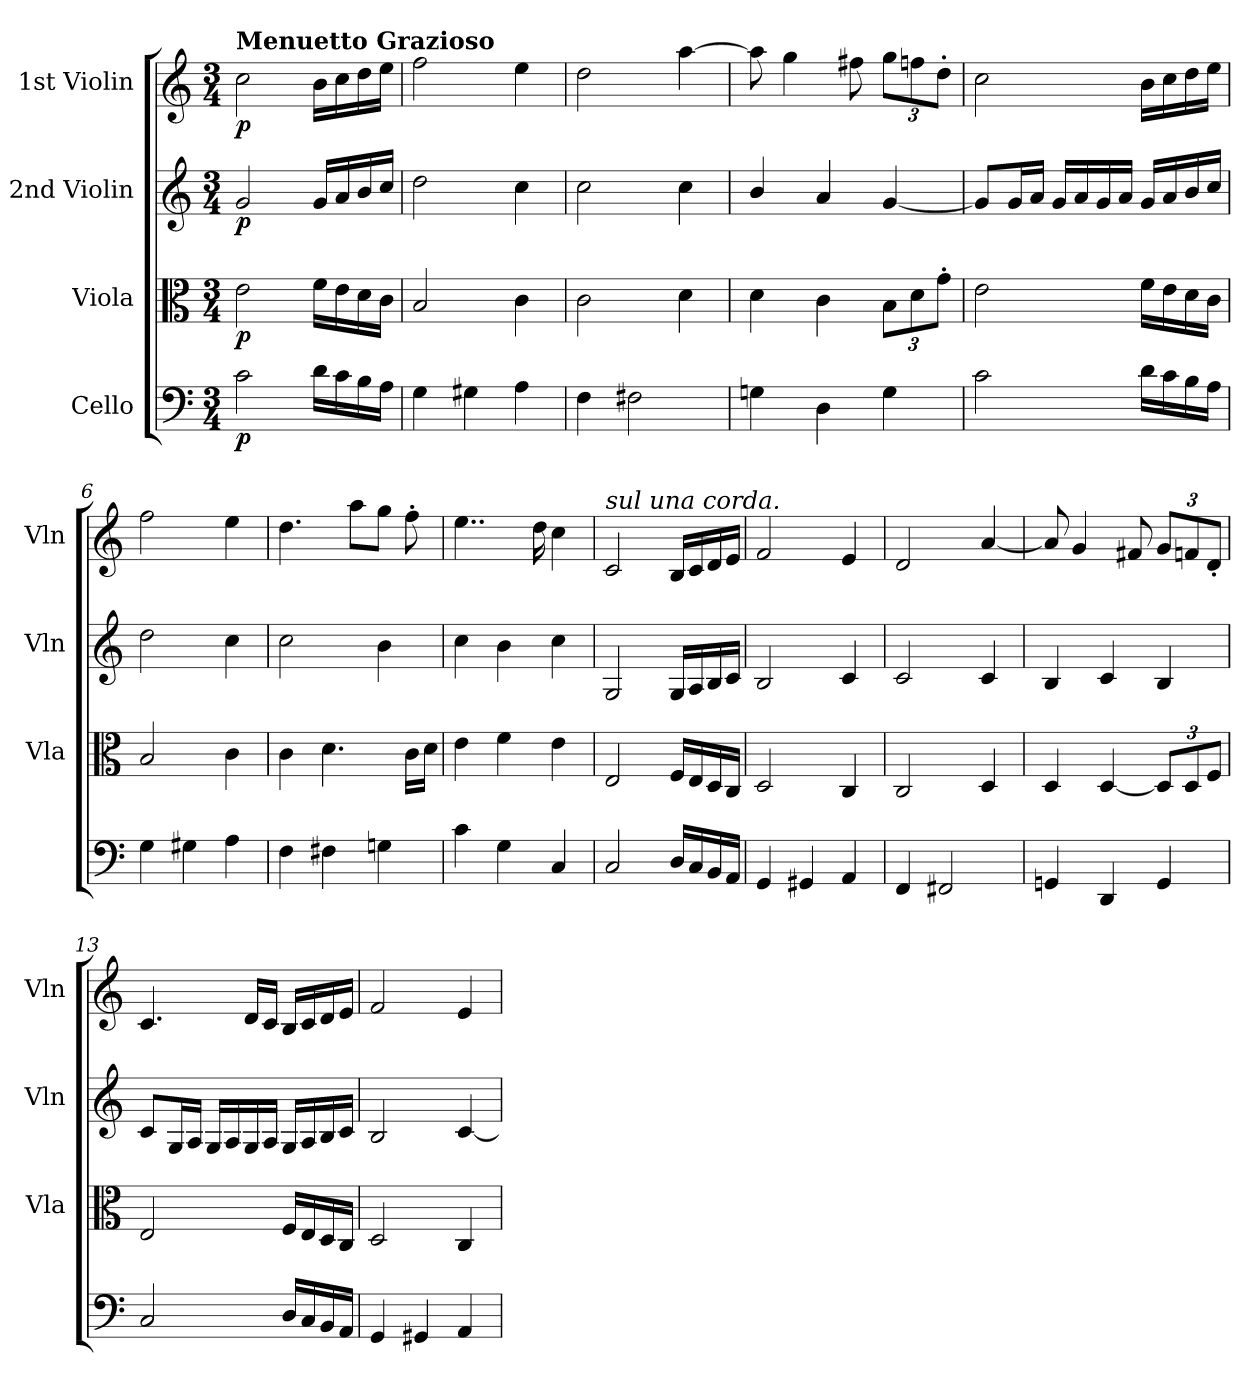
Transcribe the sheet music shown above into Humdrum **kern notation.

**kern	**dynam	**kern	**dynam	**kern	**dynam	**kern	**dynam
*part4	*part4	*part3	*part3	*part2	*part2	*part1	*part1
*staff4	*staff4	*staff3	*staff3	*staff2	*staff2	*staff1	*staff1
*I"Cello	*	*I"Viola	*	*I"2nd Violin	*	*I"1st Violin	*
*	*	*I'Vla	*	*I'Vln	*	*I'Vln	*
*clefF4	*	*clefC3	*	*clefG2	*	*clefG2	*
*k[]	*	*k[]	*	*k[]	*	*k[]	*
*M3/4	*	*M3/4	*	*M3/4	*	*M3/4	*
=1	=1	=1	=1	=1	=1	=1	=1
!	!	!	!	!	!	!LO:TX:a:B:t=Menuetto Grazioso	!
!	!LO:DY:b	!	!LO:DY:b	!	!LO:DY:b	!	!LO:DY:b
2c\	p	2e\	p	2g/	p	2cc\	p
16d\LL	.	16f\LL	.	16g/LL	.	16b\LL	.
16c\	.	16e\	.	16a/	.	16cc\	.
16B\	.	16d\	.	16b/	.	16dd\	.
16A\JJ	.	16c\JJ	.	16cc/JJ	.	16ee\JJ	.
=2	=2	=2	=2	=2	=2	=2	=2
4G\	.	2B/	.	2dd\	.	2ff\	.
4G#X\	.	.	.	.	.	.	.
4A\	.	4c\	.	4cc\	.	4ee\	.
=3	=3	=3	=3	=3	=3	=3	=3
4F\	.	2c\	.	2cc\	.	2dd\	.
2F#X\	.	.	.	.	.	.	.
.	.	4d\	.	4cc\	.	[4aa\	.
=4	=4	=4	=4	=4	=4	=4	=4
4Gn\	.	4d\	.	4b/	.	8aa\]	.
.	.	.	.	.	.	4gg\	.
4D\	.	4c\	.	4a/	.	.	.
.	.	.	.	.	.	8ff#X\	.
*	*	*Xbrackettup	*	*	*	*Xbrackettup	*
4G\	.	12B\L	.	[4g/	.	12gg\L	.
.	.	12d\	.	.	.	12ffn\	.
.	.	12g'\J	.	.	.	12dd'\J	.
=5	=5	=5	=5	=5	=5	=5	=5
2c\	.	2e\	.	8g/L]	.	2cc\	.
.	.	.	.	16g/L	.	.	.
.	.	.	.	16a/JJ	.	.	.
.	.	.	.	16g/LL	.	.	.
.	.	.	.	16a/	.	.	.
.	.	.	.	16g/	.	.	.
.	.	.	.	16a/JJ	.	.	.
16d\LL	.	16f\LL	.	16g/LL	.	16b\LL	.
16c\	.	16e\	.	16a/	.	16cc\	.
16B\	.	16d\	.	16b/	.	16dd\	.
16A\JJ	.	16c\JJ	.	16cc/JJ	.	16ee\JJ	.
=6	=6	=6	=6	=6	=6	=6	=6
4G\	.	2B/	.	2dd\	.	2ff\	.
4G#X\	.	.	.	.	.	.	.
4A\	.	4c\	.	4cc\	.	4ee\	.
=7	=7	=7	=7	=7	=7	=7	=7
4F\	.	4c\	.	2cc\	.	4.dd\	.
4F#X\	.	4.d\	.	.	.	.	.
.	.	.	.	.	.	8aa\L	.
4Gn\	.	.	.	4b\	.	8gg\J	.
.	.	16c\LL	.	.	.	8ff'\	.
.	.	16d\JJ	.	.	.	.	.
=8	=8	=8	=8	=8	=8	=8	=8
4c\	.	4e\	.	4cc\	.	4..ee\	.
4G\	.	4f\	.	4b\	.	.	.
.	.	.	.	.	.	16dd\	.
4C/	.	4e\	.	4cc\	.	4cc\	.
=9	=9	=9	=9	=9	=9	=9	=9
!	!	!	!	!	!	!LO:TX:a:i:t=sul una corda.	!
2C/	.	2E/	.	2G/	.	2c/	.
16D/LL	.	16F/LL	.	16G/LL	.	16B/LL	.
16C/	.	16E/	.	16A/	.	16c/	.
16BB/	.	16D/	.	16B/	.	16d/	.
16AA/JJ	.	16C/JJ	.	16c/JJ	.	16e/JJ	.
=10	=10	=10	=10	=10	=10	=10	=10
4GG/	.	2D/	.	2B/	.	2f/	.
4GG#X/	.	.	.	.	.	.	.
4AA/	.	4C/	.	4c/	.	4e/	.
=11	=11	=11	=11	=11	=11	=11	=11
4FF/	.	2C/	.	2c/	.	2d/	.
2FF#X/	.	.	.	.	.	.	.
.	.	4D/	.	4c/	.	[4a/	.
=12	=12	=12	=12	=12	=12	=12	=12
4GGn/	.	4D/	.	4B/	.	8a/]	.
.	.	.	.	.	.	4g/	.
4DD/	.	[4D/	.	4c/	.	.	.
.	.	.	.	.	.	8f#X/	.
4GG/	.	12D/L]	.	4B/	.	12g/L	.
.	.	12D/	.	.	.	12fn/	.
.	.	12F/J	.	.	.	12d'/J	.
=13	=13	=13	=13	=13	=13	=13	=13
2C/	.	2E/	.	8c/L	.	4.c/	.
.	.	.	.	16G/L	.	.	.
.	.	.	.	16A/JJ	.	.	.
.	.	.	.	16G/LL	.	.	.
.	.	.	.	16A/	.	.	.
.	.	.	.	16G/	.	16d/LL	.
.	.	.	.	16A/JJ	.	16c/JJ	.
16D/LL	.	16F/LL	.	16G/LL	.	16B/LL	.
16C/	.	16E/	.	16A/	.	16c/	.
16BB/	.	16D/	.	16B/	.	16d/	.
16AA/JJ	.	16C/JJ	.	16c/JJ	.	16e/JJ	.
=14	=14	=14	=14	=14	=14	=14	=14
4GG/	.	2D/	.	2B/	.	2f/	.
4GG#X/	.	.	.	.	.	.	.
4AA/	.	4C/	.	[4c/	.	4e/	.
=	=	=	=	=	=	=	=
*-	*-	*-	*-	*-	*-	*-	*-
